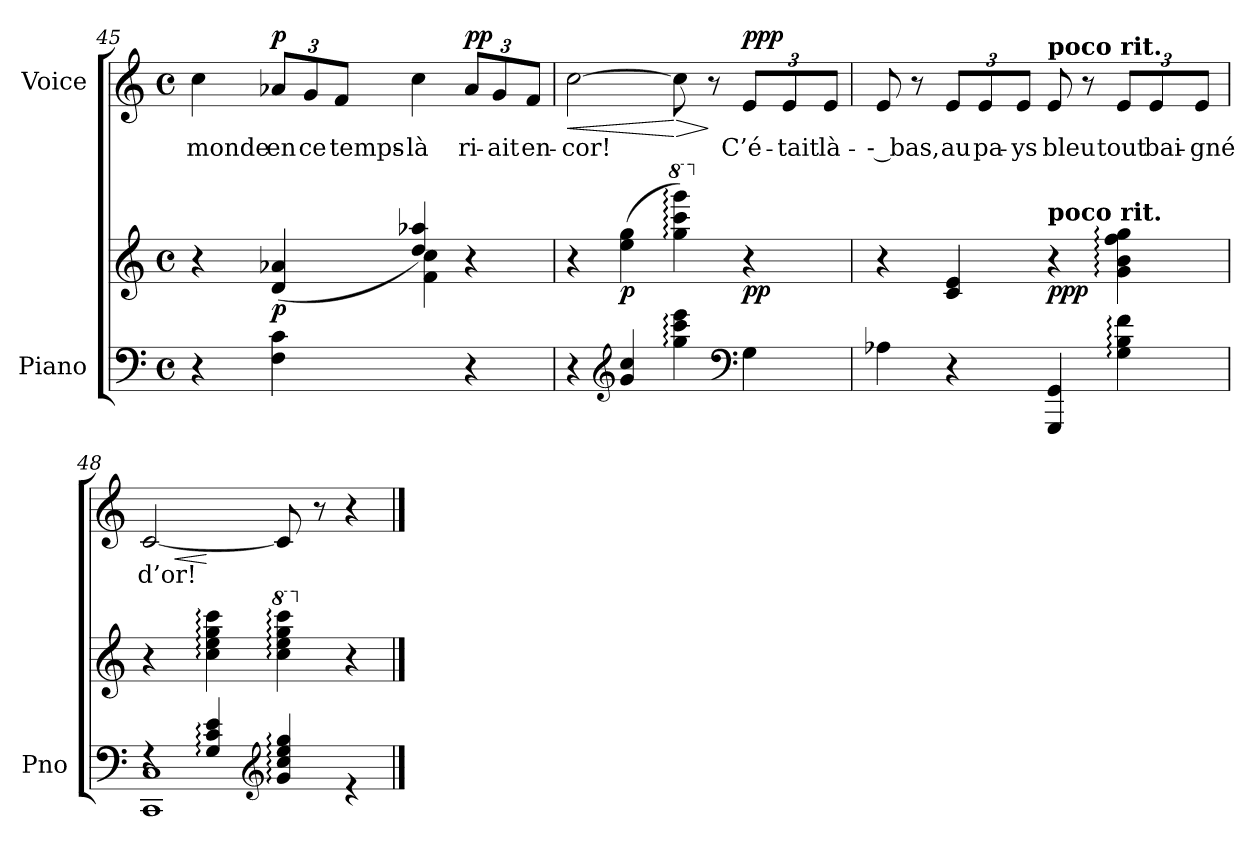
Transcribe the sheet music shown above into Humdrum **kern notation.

**kern	**kern	**dynam	**kern	**text	**dynam
*part2	*part2	*part2	*part1	*part1	*part1
*staff3	*staff2	*staff2/3	*staff1	*staff1	*staff1
*I"Piano	*	*	*I"Voice	*	*
*I'Pno	*	*	*	*	*
!!LO:LB:g=z
*clefF4	*clefG2	*	*clefG2	*	*
*k[]	*k[]	*	*k[]	*	*
*M4/4	*M4/4	*	*M4/4	*	*
*met(c)	*met(c)	*	*met(c)	*	*
=45	=45	=45	=45	=45	=45
*	*^	*	*	*	*
!	!	!	!	!	!LO:LY:b	!
4r	4r	2ryy	.	4cc\	monde	.
!	!	!	!LO:DY:b	!	!LO:LY:b	!LO:DY:a
(<4F\ 4c\	(>4d/ 4a-X/	.	p	12a-X/L	en	p
!	!	!	!	!	!LO:LY:b	!
.	.	.	.	12g/	ce	.
!	!	!	!	!	!LO:LY:b	!
.	.	.	.	12f/J	temps-	.
!	!	!	!	!	!LO:LY:b	!
4ryy	4dd/ 4aa-X/)	4f\ 4cc\)	.	4cc\	-là	.
!	!	!	!	!	!LO:LY:b	!LO:DY:a
4r	4r	4ryy	.	12a-/L	ri-	pp
!	!	!	!	!	!LO:LY:b	!
.	.	.	.	12g/	-ait	.
!	!	!	!	!	!LO:LY:b	!
.	.	.	.	12f/J	en-	.
*	*v	*v	*	*	*	*
=46	=46	=46	=46	=46	=46
!	!	!	!	!LO:LY:b	!LO:HP:b
4r	4r	.	[2cc\	-cor!	<
*clefG2	*	*	*	*	*
!	!	!LO:DY:b	!	!	!
4g/ 4cc/	(>4ee\ 4gg\	p	.	.	.
*	*8va	*	*	*	*
!	!	!	!	!	!LO:HP:n=1:b
4gg\: 4ccc\: 4eee\:	4ggg\: 4cccc\: 4gggg\:)	.	8cc\]	.	[ >
.	.	.	8r	.	]
*clefF4	*	*	*	*	*
*	*X8va	*	*	*	*
!	!	!LO:DY:b	!	!LO:LY:b	!LO:DY:a
4G\	4r	pp	12e/L	C’é-	ppp
!	!	!	!	!LO:LY:b	!
.	.	.	12e/	-tait	.
!	!	!	!	!LO:LY:b	!
.	.	.	12e/J	là-	.
!!LO:LB:g=z
=47	=47	=47	=47	=47	=47
!	!	!	!	!LO:LY:b	!
4A-X\	4r	.	8e/	-- bas,	.
.	.	.	8r	.	.
!	!	!	!	!LO:LY:b	!
4r	4c/ 4e/	.	12e/L	au	.
!	!	!	!	!LO:LY:b	!
.	.	.	12e/	pa-	.
!	!	!	!	!LO:LY:b	!
.	.	.	12e/J	-ys	.
*	*	*	*MM100	*	*
!	!	!	!LO:TX:a:B:t=poco rit.	!	!
!	!LO:TX:a:B:t=poco rit.	!	!	!	!
!	!	!LO:DY:b	!	!LO:LY:b	!
4GGG/ 4GG/	4r	ppp	8e/	bleu	.
.	.	.	8r	.	.
*	*	*	*MM96	*	*
!	!	!	!	!LO:LY:b	!
4G\: 4B\: 4f\:	4g\: 4b\: 4ff\: 4gg\:	.	12e/L	tout	.
!	!	!	!	!LO:LY:b	!
.	.	.	12e/	bai-	.
!	!	!	!	!LO:LY:b	!
.	.	.	12e/J	-gné	.
=48	=48	=48	=48	=48	=48
*	*	*	*MM90	*	*
*^	*	*	*	*	*
!	!	!	!	!	!LO:LY:b	!
*	*	*	*	*^	*	*
4rF	1CC 1C	4r	.	[2c/	8ryy	d’or!	.
!	!	!	!	!	!	!	!LO:HP:b
.	.	.	.	.	8ryy	.	<
4G/: 4c/: 4e/:	.	4cc\: 4ee\: 4gg\: 4ccc\:	.	.	8ryy	.	[
.	.	.	.	.	8ryy	.	.
*clefG2	*	*	*	*	*	*	*
*	*	*8va	*	*	*	*	*
4g/: 4cc/: 4ee/: 4gg/:	.	4ccc\: 4eee\: 4ggg\: 4cccc\:	.	8c/]	2ryy	.	.
.	.	.	.	8r	.	.	.
*	*	*X8va	*	*	*	*	*
4re	.	4r	.	4r	.	.	.
*v	*v	*	*	*v	*v	*	*
==	==	==	==	==	==
*-	*-	*-	*-	*-	*-
